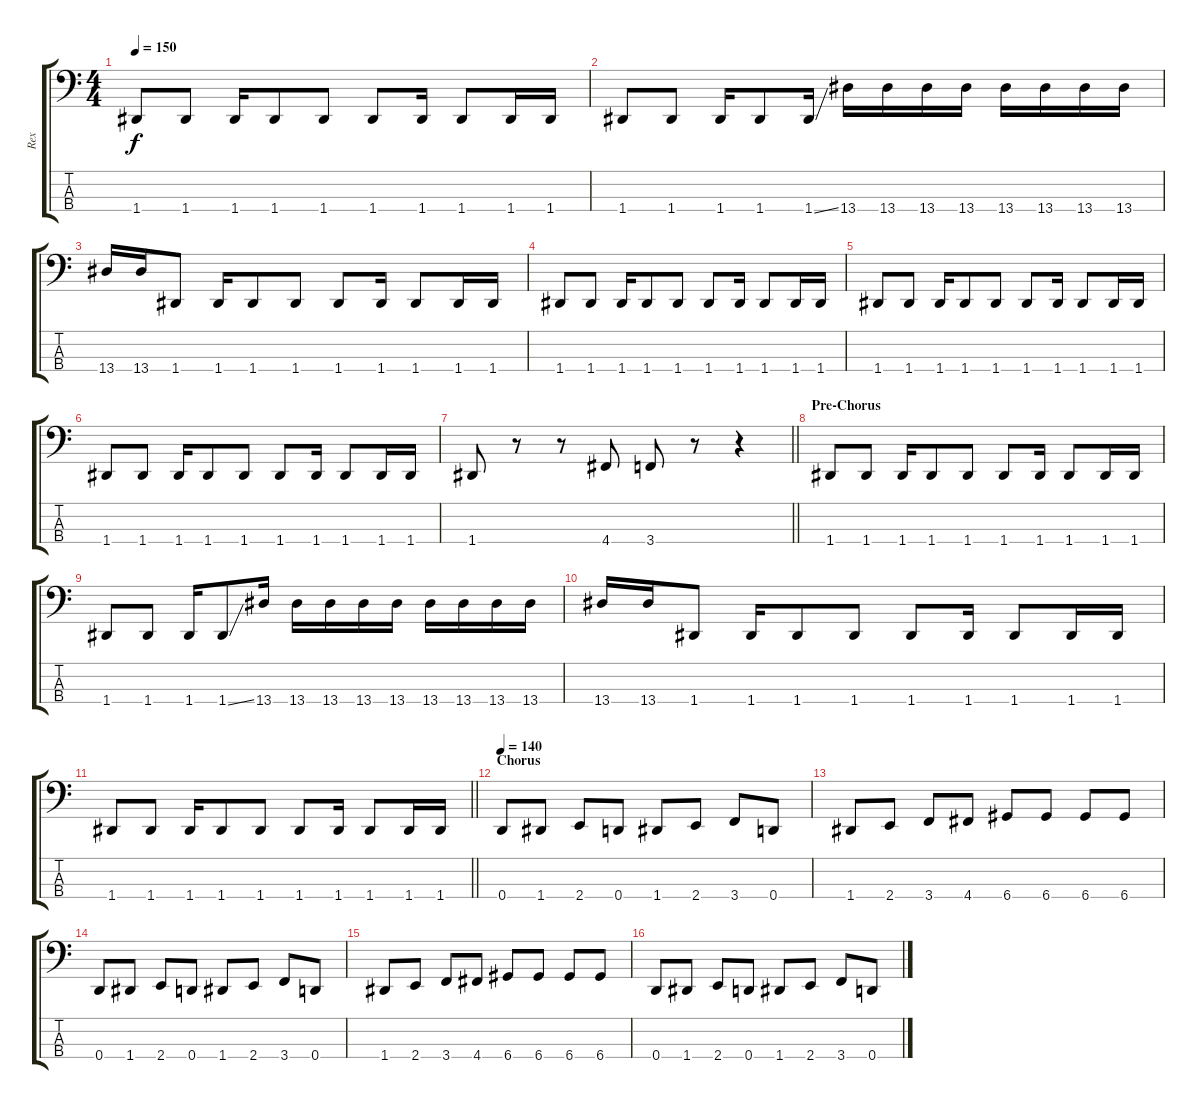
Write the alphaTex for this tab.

\track ("Rex" "Rex") {instrument electricbassfinger}
\staff {score tabs}
\tuning (G2 D2 A1 D1) {hide}
\ts (4 4)
\tempo 150
\clef f4
\ks c
1.4.8{dy f} 1.4.8 1.4.16 1.4.8 1.4.8 1.4.8 1.4.16 1.4.8 1.4.16 1.4.16 |
1.4.8 1.4.8 1.4.16 1.4.8 1.4{ss}.16 13.4.16 13.4.16 13.4.16 13.4.16 13.4.16 13.4.16 13.4.16 13.4.16 |
13.4.16 13.4.16 1.4.8 1.4.16 1.4.8 1.4.8 1.4.8 1.4.16 1.4.8 1.4.16 1.4.16 |
1.4.8 1.4.8 1.4.16 1.4.8 1.4.8 1.4.8 1.4.16 1.4.8 1.4.16 1.4.16 |
1.4.8 1.4.8 1.4.16 1.4.8 1.4.8 1.4.8 1.4.16 1.4.8 1.4.16 1.4.16 |
1.4.8 1.4.8 1.4.16 1.4.8 1.4.8 1.4.8 1.4.16 1.4.8 1.4.16 1.4.16 |
\barLineRight lightlight
1.4.8 r.8 r.8 4.4.8 3.4.8 r.8 r.4 |
\section ("" "Pre-Chorus")
1.4.8 1.4.8 1.4.16 1.4.8 1.4.8 1.4.8 1.4.16 1.4.8 1.4.16 1.4.16 |
1.4.8 1.4.8 1.4.16 1.4{ss}.8 13.4.16 13.4.16 13.4.16 13.4.16 13.4.16 13.4.16 13.4.16 13.4.16 13.4.16 |
13.4.16 13.4.16 1.4.8 1.4.16 1.4.8 1.4.8 1.4.8 1.4.16 1.4.8 1.4.16 1.4.16 |
\barLineRight lightlight
1.4.8 1.4.8 1.4.16 1.4.8 1.4.8 1.4.8 1.4.16 1.4.8 1.4.16 1.4.16 |
\section ("" "Chorus")
\tempo 140
0.4.8 1.4.8 2.4.8 0.4.8 1.4.8 2.4.8 3.4.8 0.4.8 |
1.4.8 2.4.8 3.4.8 4.4.8 6.4.8 6.4.8 6.4.8 6.4.8 |
0.4.8 1.4.8 2.4.8 0.4.8 1.4.8 2.4.8 3.4.8 0.4.8 |
1.4.8 2.4.8 3.4.8 4.4.8 6.4.8 6.4.8 6.4.8 6.4.8 |
0.4.8 1.4.8 2.4.8 0.4.8 1.4.8 2.4.8 3.4.8 0.4.8
